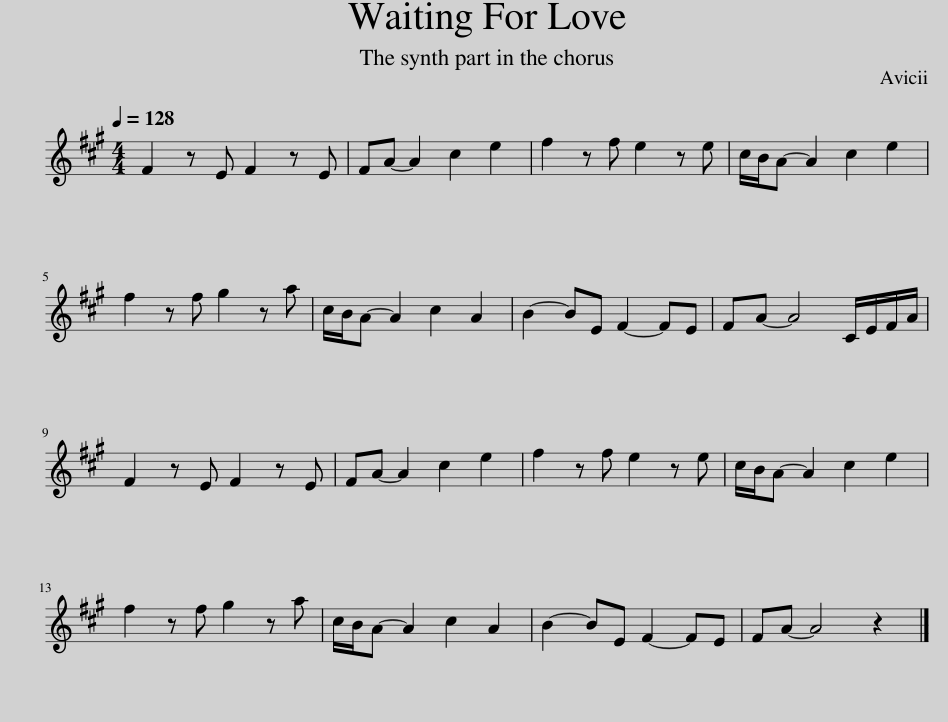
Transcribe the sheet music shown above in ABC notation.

X:1
L:1/8
Q:1/4=128
M:4/4
I:linebreak $
K:A
V:1 treble
V:1
 F2 z E F2 z E | FA- A2 c2 e2 | f2 z f e2 z e | c/B/A- A2 c2 e2 |$ f2 z f g2 z a | %5
 c/B/A- A2 c2 A2 | B2- BE F2- FE | FA- A4 C/E/F/A/ |$ F2 z E F2 z E | FA- A2 c2 e2 | %10
 f2 z f e2 z e | c/B/A- A2 c2 e2 |$ f2 z f g2 z a | c/B/A- A2 c2 A2 | B2- BE F2- FE | %15
 FA- A4 z2 |] %16
